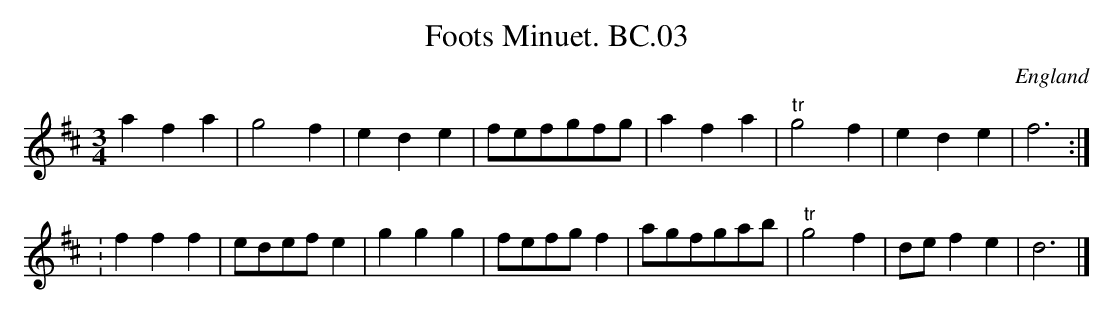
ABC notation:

X:1
T:Foots Minuet. BC.03
M:3/4
L:1/4
O:England
K:D
a f a | g2 f | e d e | f/e/f/g/f/g/ | a f a | "tr"g2 f | e d e | f3 :|!:
f f f |e/d/e/f/ e |  g g g | f/e/f/g/ f | a/g/f/g/a/b/ | "tr"g2 f | d/e/
 f e
 | d3 |]
